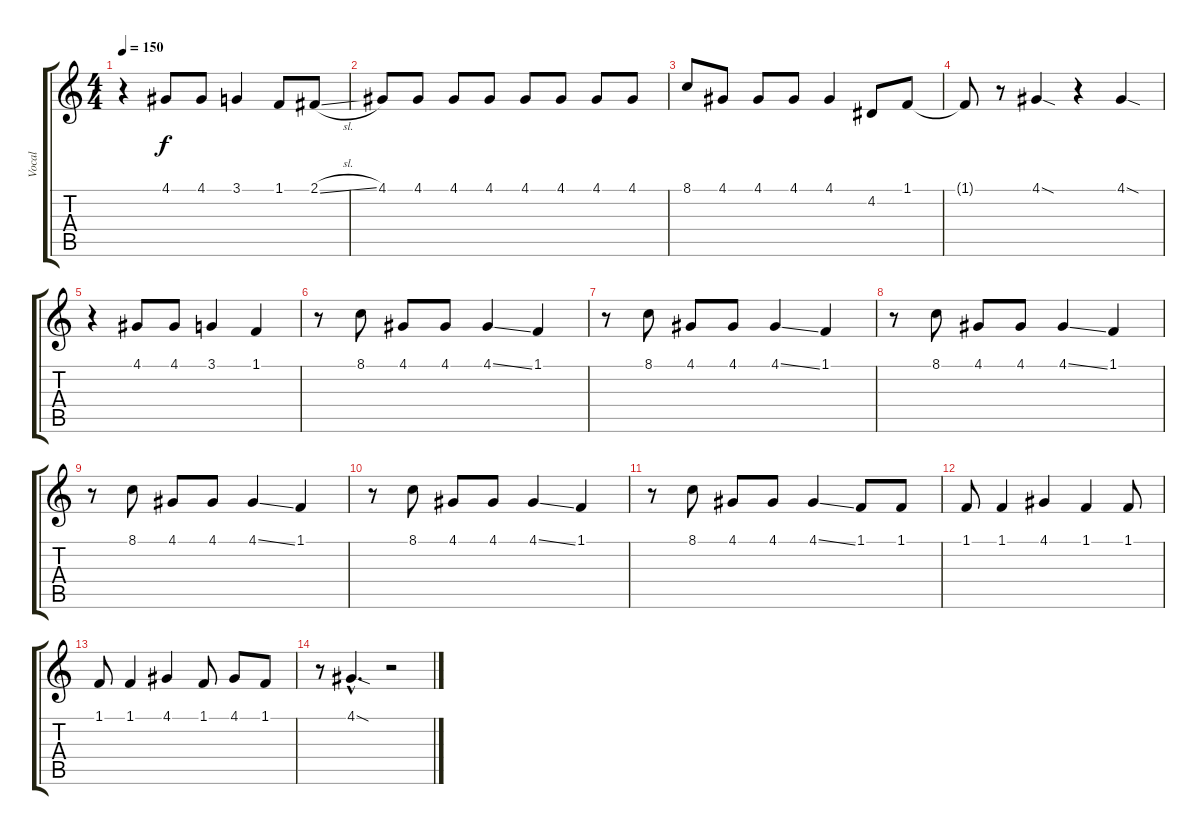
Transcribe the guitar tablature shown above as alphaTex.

\track ("Vocal" "Vocal") {instrument lead1square}
\staff {score tabs}
\tuning (E4 B3 G3 D3 A2 E2) {hide}
\ts (4 4)
\tempo 150
\clef g2
\ks c
r.4{dy f} 4.1.8 4.1.8 3.1.4 1.1.8 2.1{sl}.8 |
4.1.8 4.1.8 4.1.8 4.1.8 4.1.8 4.1.8 4.1.8 4.1.8 |
8.1.8 4.1.8 4.1.8 4.1.8 4.1.4 4.2.8 1.1.8 |
1.1{t}.8 r.8 4.1{sod}.4 r.4 4.1{sod}.4 |
r.4 4.1.8 4.1.8 3.1.4 1.1.4 |
r.8 8.1.8 4.1.8 4.1.8 4.1{ss}.4 1.1.4 |
r.8 8.1.8 4.1.8 4.1.8 4.1{ss}.4 1.1.4 |
r.8 8.1.8 4.1.8 4.1.8 4.1{ss}.4 1.1.4 |
r.8 8.1.8 4.1.8 4.1.8 4.1{ss}.4 1.1.4 |
r.8 8.1.8 4.1.8 4.1.8 4.1{ss}.4 1.1.4 |
r.8 8.1.8 4.1.8 4.1.8 4.1{ss}.4 1.1.8 1.1.8 |
1.1.8 1.1.4 4.1.4 1.1.4 1.1.8 |
1.1.8 1.1.4 4.1.4 1.1.8 4.1.8 1.1.8 |
r.8 4.1{sod hac}.4{d} r.2
